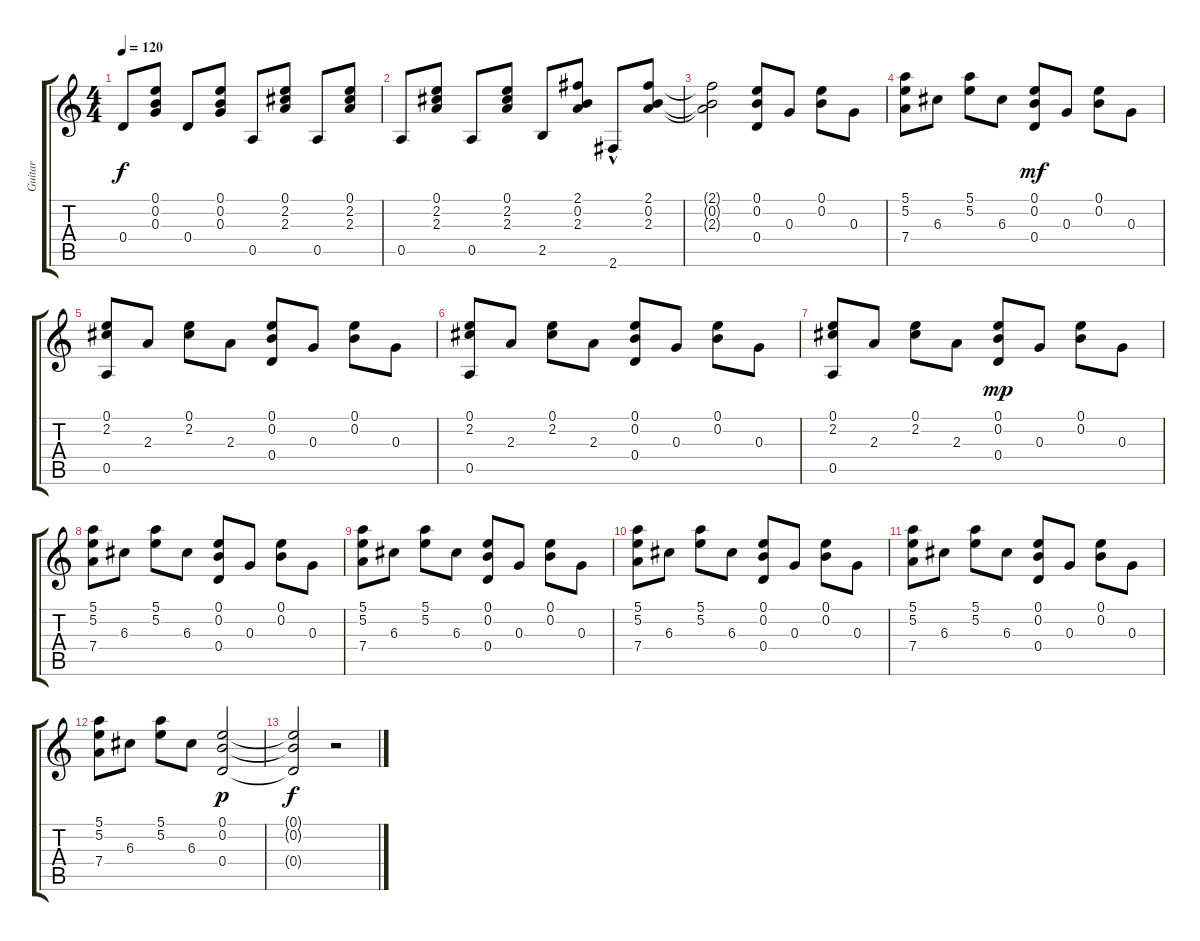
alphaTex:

\track ("Guitar" "Guitar") {instrument acousticguitarnylon}
\staff {score tabs}
\tuning (E4 B3 G3 D3 A2 E2) {hide}
\ts (4 4)
\tempo 120
\clef g2
\ks c
0.4.8{dy f} (0.1 0.2 0.3).8 0.4.8 (0.1 0.2 0.3).8 0.5.8 (0.1 2.2 2.3).8 0.5.8 (0.1 2.2 2.3).8 |
0.5.8 (0.1 2.2 2.3).8 0.5.8 (0.1 2.2 2.3).8 2.5.8 (2.1 0.2 2.3).8 2.6{hac}.8 (2.1 0.2 2.3).8 |
(2.1{t} 0.2{t} 2.3{t}).2 (0.1 0.2 0.4).8 0.3.8 (0.1 0.2).8 0.3.8 |
(5.1 5.2 7.4).8 6.3.8 (5.1 5.2).8 6.3.8 (0.1 0.2 0.4).8{dy mf} 0.3.8 (0.1 0.2).8 0.3.8 |
(0.1 2.2 0.5).8 2.3.8 (0.1 2.2).8 2.3.8 (0.1 0.2 0.4).8 0.3.8 (0.1 0.2).8 0.3.8 |
(0.1 2.2 0.5).8 2.3.8 (0.1 2.2).8 2.3.8 (0.1 0.2 0.4).8 0.3.8 (0.1 0.2).8 0.3.8 |
(0.1 2.2 0.5).8 2.3.8 (0.1 2.2).8 2.3.8 (0.1 0.2 0.4).8{dy mp} 0.3.8 (0.1 0.2).8 0.3.8 |
(5.1 5.2 7.4).8 6.3.8 (5.1 5.2).8 6.3.8 (0.1 0.2 0.4).8 0.3.8 (0.1 0.2).8 0.3.8 |
(5.1 5.2 7.4).8 6.3.8 (5.1 5.2).8 6.3.8 (0.1 0.2 0.4).8 0.3.8 (0.1 0.2).8 0.3.8 |
(5.1 5.2 7.4).8 6.3.8 (5.1 5.2).8 6.3.8 (0.1 0.2 0.4).8 0.3.8 (0.1 0.2).8 0.3.8 |
(5.1 5.2 7.4).8 6.3.8 (5.1 5.2).8 6.3.8 (0.1 0.2 0.4).8 0.3.8 (0.1 0.2).8 0.3.8 |
(5.1 5.2 7.4).8 6.3.8 (5.1 5.2).8 6.3.8 (0.1 0.2 0.4).2{dy p} |
(0.1{t} 0.2{t} 0.4{t}).2{dy f} r.2
